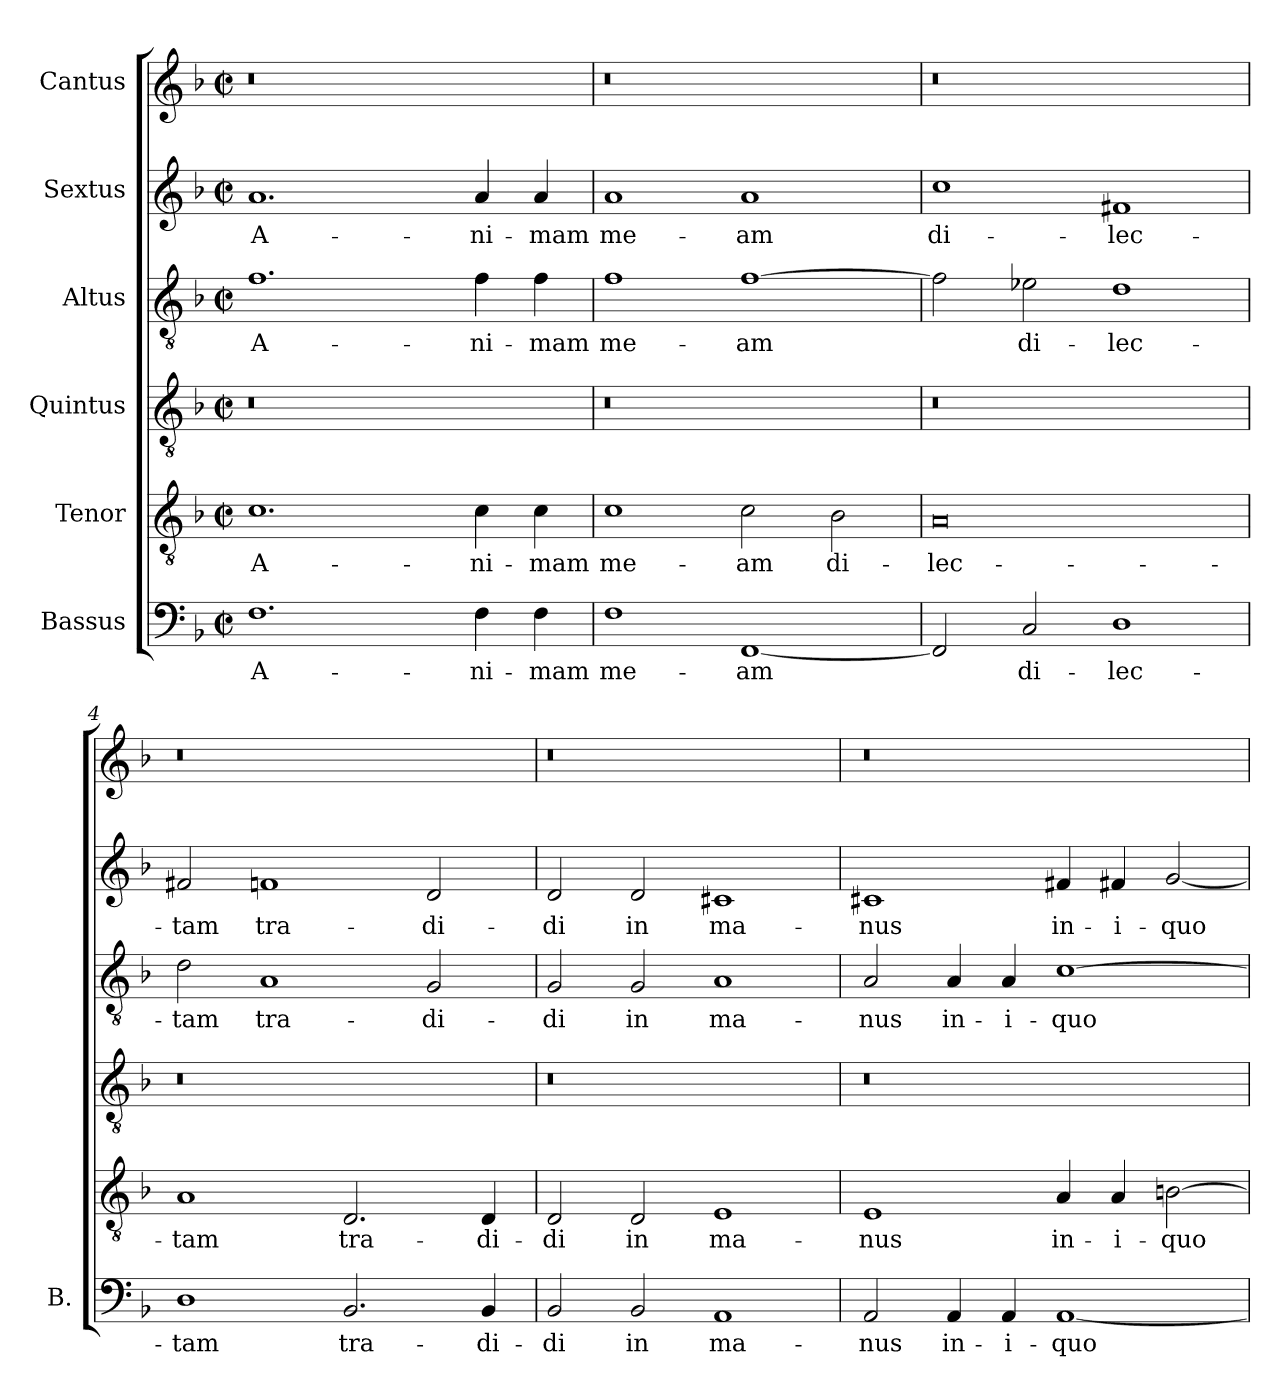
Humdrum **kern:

**kern	**text	**kern	**text	**kern	**kern	**text	**kern	**text	**kern
*part6	*part6	*part5	*part5	*part4	*part3	*part3	*part2	*part2	*part1
*staff6	*staff6	*staff5	*staff5	*staff4	*staff3	*staff3	*staff2	*staff2	*staff1
*I"Bassus	*	*I"Tenor	*	*I"Quintus	*I"Altus	*	*I"Sextus	*	*I"Cantus
*I'B.	*	*	*	*	*	*	*	*	*
*clefF4	*	*clefGv2	*	*clefGv2	*clefGv2	*	*clefG2	*	*clefG2
*k[b-]	*	*k[b-]	*	*k[b-]	*k[b-]	*	*k[b-]	*	*k[b-]
*F:	*	*F:	*	*F:	*F:	*	*F:	*	*F:
*M2/2	*	*M2/2	*	*M2/2	*M2/2	*	*M2/2	*	*M2/2
*met(c|)	*	*met(c|)	*	*met(c|)	*met(c|)	*	*met(c|)	*	*met(c|)
=1	=1	=1	=1	=1	=1	=1	=1	=1	=1
!	!	!	!	!LO:N:vis=0	!	!	!	!	!LO:N:vis=0
1.F\	A-	1.c\	A-	1r	1.f\	A-	1.a/	A-	1r
.	.	.	.	1ryy	.	.	.	.	1ryy
4F\	-ni-	4c\	-ni-	.	4f\	-ni-	4a/	-ni-	.
4F\	-mam	4c\	-mam	.	4f\	-mam	4a/	-mam	.
=2	=2	=2	=2	=2	=2	=2	=2	=2	=2
!	!	!	!	!LO:N:vis=0	!	!	!	!	!LO:N:vis=0
1F\	me-	1c\	me-	1r	1f\	me-	1a/	me-	1r
[1FF/	-am	2c\	-am	1ryy	[1f\	-am	1a/	-am	1ryy
.	.	2B-\	di-	.	.	.	.	.	.
=3	=3	=3	=3	=3	=3	=3	=3	=3	=3
!	!	!	!	!LO:N:vis=0	!	!	!	!	!LO:N:vis=0
2FF/]	.	0A/	-lec-	1r	2f\]	.	1cc\	di-	1r
2C/	di-	.	.	.	2e-X\	di-	.	.	.
1D\	-lec-	.	.	1ryy	1d\	-lec-	1f#X/	-lec-	1ryy
=4	=4	=4	=4	=4	=4	=4	=4	=4	=4
!	!	!	!	!LO:N:vis=0	!	!	!	!	!LO:N:vis=0
1D\	-tam	1A/	-tam	1r	2d\	-tam	2f#X/	-tam	1r
.	.	.	.	.	1A/	tra-	1f/	tra-	.
2.BB-/	tra-	2.D/	tra-	1ryy	.	.	.	.	1ryy
.	.	.	.	.	2G/	-di-	2d/	-di-	.
4BB-/	-di-	4D/	-di-	.	.	.	.	.	.
=5	=5	=5	=5	=5	=5	=5	=5	=5	=5
!	!	!	!	!LO:N:vis=0	!	!	!	!	!LO:N:vis=0
2BB-/	-di	2D/	-di	1r	2G/	-di	2d/	-di	1r
2BB-/	in	2D/	in	.	2G/	in	2d/	in	.
1AA/	ma-	1E/	ma-	1ryy	1A/	ma-	1c#X/	ma-	1ryy
=6	=6	=6	=6	=6	=6	=6	=6	=6	=6
!	!	!	!	!LO:N:vis=0	!	!	!	!	!LO:N:vis=0
2AA/	-nus	1E/	-nus	1r	2A/	-nus	1c#X/	-nus	1r
4AA/	in-	.	.	.	4A/	in-	.	.	.
4AA/	-i-	.	.	.	4A/	-i-	.	.	.
[1AA/	-quo-	4A/	in-	1ryy	[1c\	-quo-	4f#X/	in-	1ryy
.	.	4A/	-i-	.	.	.	4f#X/	-i-	.
.	.	[2Bn\	-quo-	.	.	.	[2g/	-quo-	.
=	=	=	=	=	=	=	=	=	=
*-	*-	*-	*-	*-	*-	*-	*-	*-	*-
